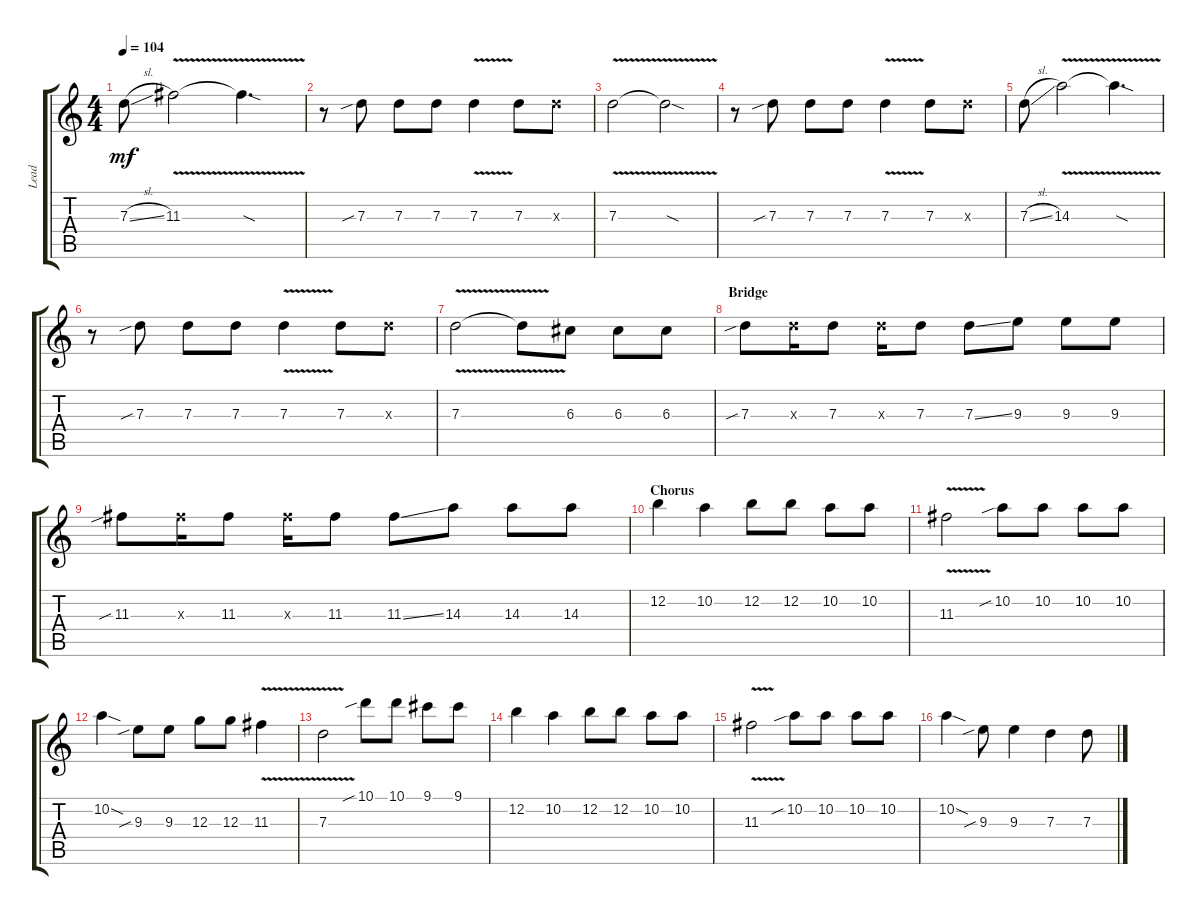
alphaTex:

\track ("Lead" "Lead") {instrument electricguitarclean}
\staff {score tabs}
\tuning (E4 B3 G3 D3 A2 E2) {hide}
\ts (4 4)
\tempo 104
\clef g2
\ks c
7.3{sl}.8{dy mf} 11.3{v}.2 11.3{v sod t}.4{d} |
r.8 7.3{sib}.8 7.3.8 7.3.8 7.3{v}.4 7.3.8 7.3{x}.8 |
7.3{v}.2 7.3{v sod t}.2 |
r.8 7.3{sib}.8 7.3.8 7.3.8 7.3{v}.4 7.3.8 7.3{x}.8 |
7.3{sl}.8 14.3{v}.2 14.3{v sod t}.4{d} |
r.8 7.3{sib}.8 7.3.8 7.3.8 7.3{v}.4 7.3.8 7.3{x}.8 |
7.3{v}.2 7.3{v t}.8 6.3.8 6.3.8 6.3.8 |
\section ("" "Bridge")
7.3{sib}.8 7.3{x}.16 7.3.8 7.3{x}.16 7.3.8 7.3{ss}.8 9.3.8 9.3.8 9.3.8 |
11.3{sib}.8 11.3{x}.16 11.3.8 11.3{x}.16 11.3.8 11.3{ss}.8 14.3.8 14.3.8 14.3.8 |
\section ("" "Chorus")
12.2.4 10.2.4 12.2.8 12.2.8 10.2.8 10.2.8 |
11.3{v}.2 10.2{sib}.8 10.2.8 10.2.8 10.2.8 |
10.2{sod}.4 9.3{sib}.8 9.3.8 12.3.8 12.3.8 11.3{v}.4 |
7.3{v}.2 10.1{sib}.8 10.1.8 9.1.8 9.1.8 |
12.2.4 10.2.4 12.2.8 12.2.8 10.2.8 10.2.8 |
11.3{v}.2 10.2{sib}.8 10.2.8 10.2.8 10.2.8 |
10.2{sod}.4 9.3{sib}.8 9.3.4 7.3.4 7.3.8
